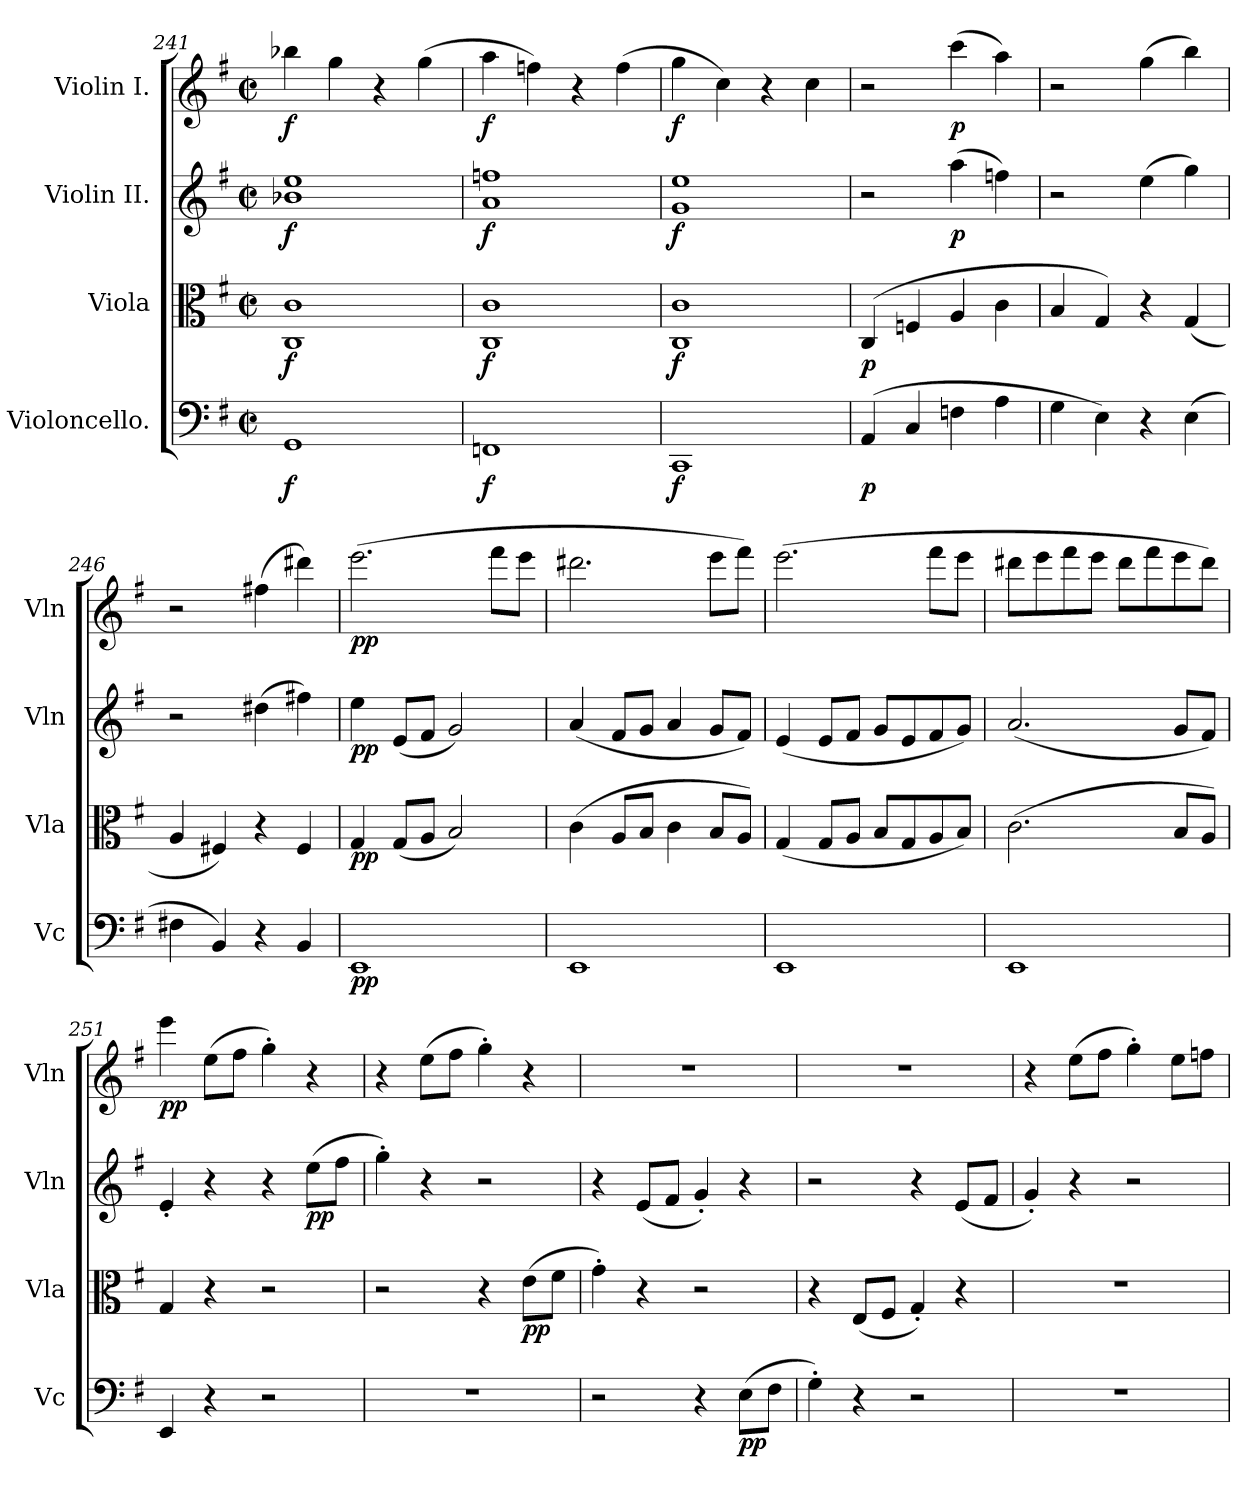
**kern	**dynam	**kern	**dynam	**kern	**dynam	**kern	**dynam
*part4	*part4	*part3	*part3	*part2	*part2	*part1	*part1
*staff4	*staff4	*staff3	*staff3	*staff2	*staff2	*staff1	*staff1
*I"Violoncello.	*	*I"Viola	*	*I"Violin II.	*	*I"Violin I.	*
*I'Vc	*	*I'Vla	*	*I'Vln	*	*I'Vln	*
*clefF4	*	*clefC3	*	*clefG2	*	*clefG2	*
*k[f#]	*	*k[f#]	*	*k[f#]	*	*k[f#]	*
*M2/2	*	*M2/2	*	*M2/2	*	*M2/2	*
*met(c|)	*	*met(c|)	*	*met(c|)	*	*met(c|)	*
=241	=241	=241	=241	=241	=241	=241	=241
1GG	f	1C 1c	f	1b-X 1ee	f	4bb-X	f
.	.	.	.	.	.	4gg	.
.	.	.	.	.	.	4r	.
.	.	.	.	.	.	(4gg	.
=242	=242	=242	=242	=242	=242	=242	=242
1FFn	f	1C 1c	f	1a 1ffn	f	4aa	f
.	.	.	.	.	.	4ffn)	.
.	.	.	.	.	.	4r	.
.	.	.	.	.	.	(4ff	.
=243	=243	=243	=243	=243	=243	=243	=243
1CC	f	1C 1c	f	1g 1ee	f	4gg	f
.	.	.	.	.	.	4cc)	.
.	.	.	.	.	.	4r	.
.	.	.	.	.	.	4cc	.
=244	=244	=244	=244	=244	=244	=244	=244
(4AA	p	(4C	p	2r	.	2r	.
4C	.	4Fn	.	.	.	.	.
4Fn	.	4A	.	(4aa	p	(4ccc	p
4A	.	4c	.	4ffn)	.	4aa)	.
=245	=245	=245	=245	=245	=245	=245	=245
4G	.	4B	.	2r	.	2r	.
4E)	.	4G)	.	.	.	.	.
4r	.	4r	.	(4ee	.	(4gg	.
(4E	.	(4G	.	4gg)	.	4bb)	.
=246	=246	=246	=246	=246	=246	=246	=246
4F#X	.	4A	.	2r	.	2r	.
4BB)	.	4F#X)	.	.	.	.	.
4r	.	4r	.	(4dd#X	.	(4ff#X	.
4BB	.	4F#	.	4ff#X)	.	4ddd#X)	.
=247	=247	=247	=247	=247	=247	=247	=247
1EE	pp	4G	pp	4ee	pp	(2.eee	pp
.	.	(8GL	.	(8eL	.	.	.
.	.	8AJ	.	8f#J	.	.	.
.	.	2B)	.	2g)	.	.	.
.	.	.	.	.	.	8fff#L	.
.	.	.	.	.	.	8eeeJ	.
=248	=248	=248	=248	=248	=248	=248	=248
1EE	.	(4c	.	(4a	.	2.ddd#X	.
.	.	8AL	.	8f#L	.	.	.
.	.	8BJ	.	8gJ	.	.	.
.	.	4c	.	4a	.	.	.
.	.	8BL	.	8gL	.	8eeeL	.
.	.	8AJ)	.	8f#J)	.	8fff#J)	.
=249	=249	=249	=249	=249	=249	=249	=249
1EE	.	(4G	.	(4e	.	(2.eee	.
.	.	8GL	.	8eL	.	.	.
.	.	8AJ	.	8f#J	.	.	.
.	.	8BL	.	8gL	.	.	.
.	.	8G	.	8e	.	.	.
.	.	8A	.	8f#	.	8fff#L	.
.	.	8BJ)	.	8gJ)	.	8eeeJ	.
=250	=250	=250	=250	=250	=250	=250	=250
1EE	.	(2.c	.	(2.a	.	8ddd#XL	.
.	.	.	.	.	.	8eee	.
.	.	.	.	.	.	8fff#	.
.	.	.	.	.	.	8eeeJ	.
.	.	.	.	.	.	8ddd#L	.
.	.	.	.	.	.	8fff#	.
.	.	8BL	.	8gL	.	8eee	.
.	.	8AJ)	.	8f#J)	.	8ddd#J)	.
=251	=251	=251	=251	=251	=251	=251	=251
4EE	.	4G	.	4e'	.	4eee	pp
4r	.	4r	.	4r	.	(8eeL	.
.	.	.	.	.	.	8ff#J	.
2r	.	2r	.	4r	.	4gg')	.
.	.	.	.	(8eeL	pp	4r	.
.	.	.	.	8ff#J	.	.	.
=252	=252	=252	=252	=252	=252	=252	=252
1r	.	2r	.	4gg')	.	4r	.
.	.	.	.	4r	.	(8eeL	.
.	.	.	.	.	.	8ff#J	.
.	.	4r	.	2r	.	4gg')	.
.	.	(8eL	pp	.	.	4r	.
.	.	8f#J	.	.	.	.	.
=253	=253	=253	=253	=253	=253	=253	=253
2r	.	4g')	.	4r	.	1r	.
.	.	4r	.	(8eL	.	.	.
.	.	.	.	8f#J	.	.	.
4r	.	2r	.	4g')	.	.	.
(8EL	pp	.	.	4r	.	.	.
8F#J	.	.	.	.	.	.	.
=254	=254	=254	=254	=254	=254	=254	=254
4G')	.	4r	.	2r	.	1r	.
4r	.	(8EL	.	.	.	.	.
.	.	8F#J	.	.	.	.	.
2r	.	4G')	.	4r	.	.	.
.	.	4r	.	(8eL	.	.	.
.	.	.	.	8f#J	.	.	.
=255	=255	=255	=255	=255	=255	=255	=255
1r	.	1r	.	4g')	.	4r	.
.	.	.	.	4r	.	(8eeL	.
.	.	.	.	.	.	8ff#J	.
.	.	.	.	2r	.	4gg')	.
.	.	.	.	.	.	8eeL	.
.	.	.	.	.	.	8ffnJ	.
=	=	=	=	=	=	=	=
*-	*-	*-	*-	*-	*-	*-	*-
